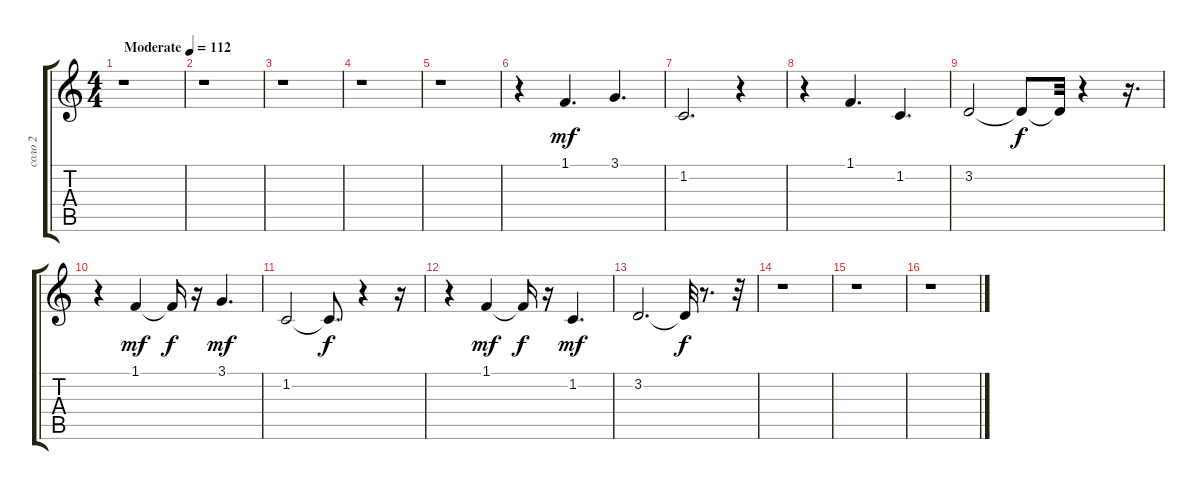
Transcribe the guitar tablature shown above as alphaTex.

\track ("соло 2" "соло 2") {instrument glockenspiel}
\staff {score tabs}
\tuning (E4 B3 G3 D3 A2 E2) {hide}
\ts (4 4)
\tempo (112 "Moderate")
\clef g2
\ks c
r.1{dy mf instrument glockenspiel} |
r.1 |
r.1 |
r.1 |
r.1 |
r.4{instrument musicbox} 1.1.4{d volume 12 instrument pad1newage} 3.1.4{d} |
1.2.2{d} r.4 |
r.4 1.1.4{d} 1.2.4{d} |
3.2.2 3.2{t}.8{dy f} 3.2{t}.32 r.4 r.16{d} |
r.4 1.1.4{dy mf} 1.1{t}.16{dy f} r.16 3.1.4{d dy mf} |
1.2.2 1.2{t}.8{d dy f} r.4 r.16 |
r.4 1.1.4{dy mf} 1.1{t}.16{dy f} r.16 1.2.4{d dy mf} |
3.2.2{d} 3.2{t}.32{dy f} r.8{d} r.32 |
r.1 |
r.1 |
r.1
